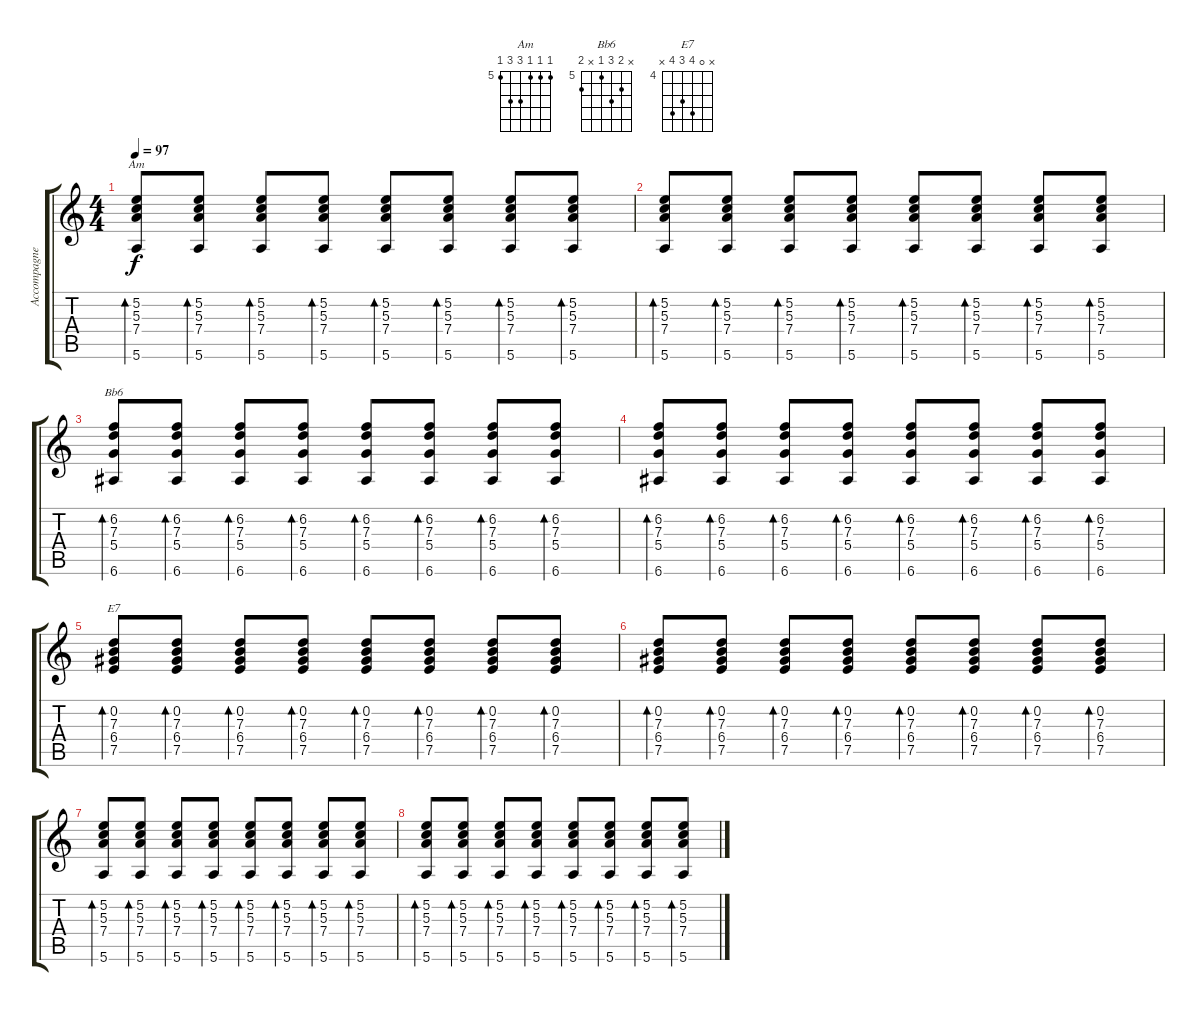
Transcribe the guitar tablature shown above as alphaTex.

\track ("Accompagnement" "Accompagne") {instrument acousticguitarnylon}
\staff {score tabs}
\tuning (E4 B3 G3 D3 A2 E2) {hide}
\chord ("Am" 5 5 5 7 7 5) {firstfret 5}
\chord ("Bb6" x 6 7 5 x 6) {firstfret 5}
\chord ("E7" x 0 7 6 7 x) {firstfret 4}
\ts (4 4)
\tempo 97
\clef g2
\ks c
(5.2 5.3 7.4 5.6).8{bd 120 ch "Am" dy f} (5.2 5.3 7.4 5.6).8{bd 120} (5.2 5.3 7.4 5.6).8{bd 120} (5.2 5.3 7.4 5.6).8{bd 120} (5.2 5.3 7.4 5.6).8{bd 120} (5.2 5.3 7.4 5.6).8{bd 120} (5.2 5.3 7.4 5.6).8{bd 120} (5.2 5.3 7.4 5.6).8{bd 120} |
(5.2 5.3 7.4 5.6).8{bd 120} (5.2 5.3 7.4 5.6).8{bd 120} (5.2 5.3 7.4 5.6).8{bd 120} (5.2 5.3 7.4 5.6).8{bd 120} (5.2 5.3 7.4 5.6).8{bd 120} (5.2 5.3 7.4 5.6).8{bd 120} (5.2 5.3 7.4 5.6).8{bd 120} (5.2 5.3 7.4 5.6).8{bd 120} |
(6.2 7.3 5.4 6.6).8{bd 120 ch "Bb6"} (6.2 7.3 5.4 6.6).8{bd 120} (6.2 7.3 5.4 6.6).8{bd 120} (6.2 7.3 5.4 6.6).8{bd 120} (6.2 7.3 5.4 6.6).8{bd 120} (6.2 7.3 5.4 6.6).8{bd 120} (6.2 7.3 5.4 6.6).8{bd 120} (6.2 7.3 5.4 6.6).8{bd 120} |
(6.2 7.3 5.4 6.6).8{bd 120} (6.2 7.3 5.4 6.6).8{bd 120} (6.2 7.3 5.4 6.6).8{bd 120} (6.2 7.3 5.4 6.6).8{bd 120} (6.2 7.3 5.4 6.6).8{bd 120} (6.2 7.3 5.4 6.6).8{bd 120} (6.2 7.3 5.4 6.6).8{bd 120} (6.2 7.3 5.4 6.6).8{bd 120} |
(0.2 7.3 6.4 7.5).8{bd 120 ch "E7"} (0.2 7.3 6.4 7.5).8{bd 120} (0.2 7.3 6.4 7.5).8{bd 120} (0.2 7.3 6.4 7.5).8{bd 120} (0.2 7.3 6.4 7.5).8{bd 120} (0.2 7.3 6.4 7.5).8{bd 120} (0.2 7.3 6.4 7.5).8{bd 120} (0.2 7.3 6.4 7.5).8{bd 120} |
(0.2 7.3 6.4 7.5).8{bd 120} (0.2 7.3 6.4 7.5).8{bd 120} (0.2 7.3 6.4 7.5).8{bd 120} (0.2 7.3 6.4 7.5).8{bd 120} (0.2 7.3 6.4 7.5).8{bd 120} (0.2 7.3 6.4 7.5).8{bd 120} (0.2 7.3 6.4 7.5).8{bd 120} (0.2 7.3 6.4 7.5).8{bd 120} |
(5.2 5.3 7.4 5.6).8{bd 120} (5.2 5.3 7.4 5.6).8{bd 120} (5.2 5.3 7.4 5.6).8{bd 120} (5.2 5.3 7.4 5.6).8{bd 120} (5.2 5.3 7.4 5.6).8{bd 120} (5.2 5.3 7.4 5.6).8{bd 120} (5.2 5.3 7.4 5.6).8{bd 120} (5.2 5.3 7.4 5.6).8{bd 120} |
(5.2 5.3 7.4 5.6).8{bd 120} (5.2 5.3 7.4 5.6).8{bd 120} (5.2 5.3 7.4 5.6).8{bd 120} (5.2 5.3 7.4 5.6).8{bd 120} (5.2 5.3 7.4 5.6).8{bd 120} (5.2 5.3 7.4 5.6).8{bd 120} (5.2 5.3 7.4 5.6).8{bd 120} (5.2 5.3 7.4 5.6).8{bd 120}
